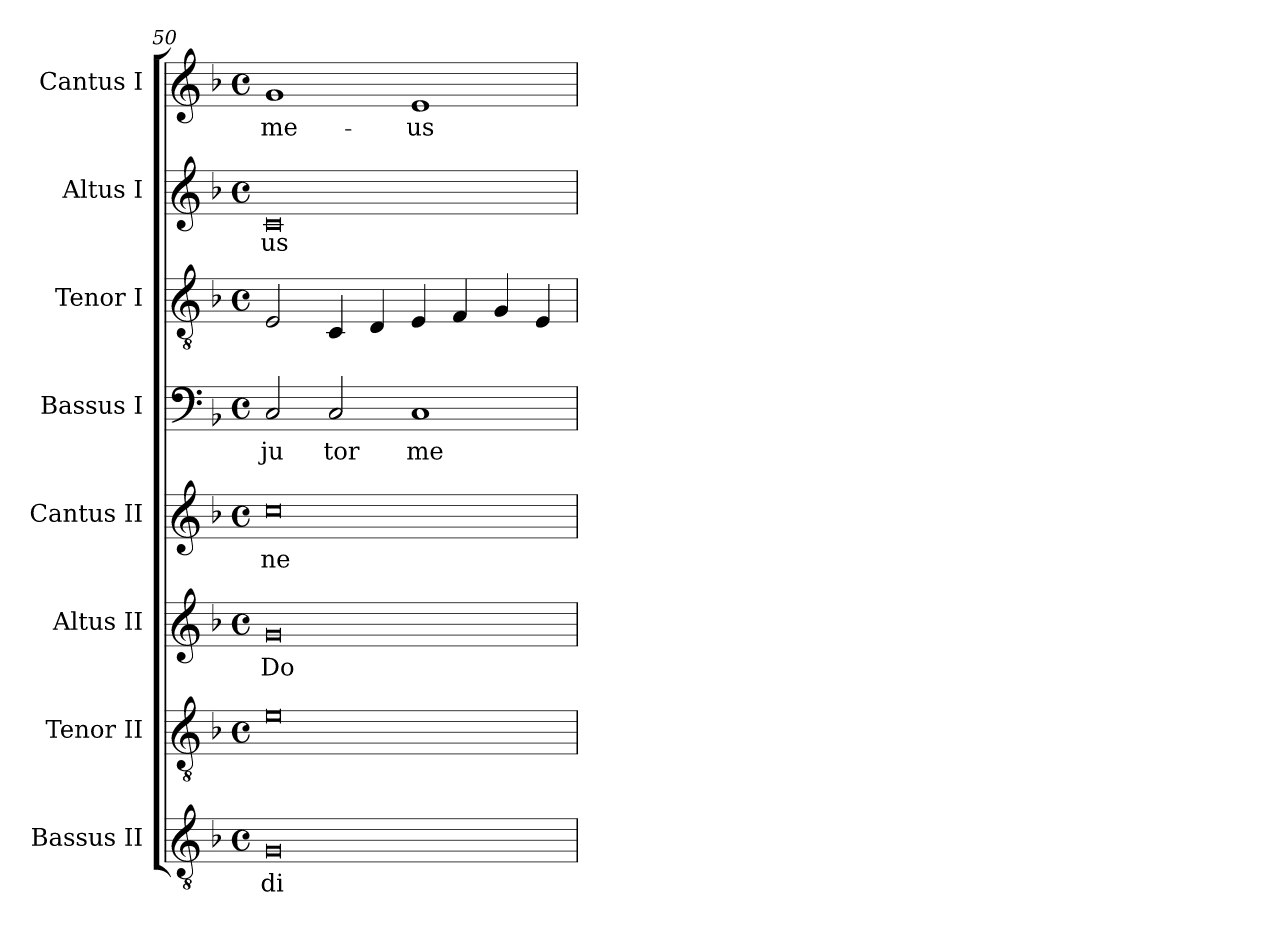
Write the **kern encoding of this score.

**kern	**text	**kern	**kern	**text	**kern	**text	**kern	**text	**kern	**kern	**text	**kern	**text
*part8	*part8	*part7	*part6	*part6	*part5	*part5	*part4	*part4	*part3	*part2	*part2	*part1	*part1
*staff8	*staff8	*staff7	*staff6	*staff6	*staff5	*staff5	*staff4	*staff4	*staff3	*staff2	*staff2	*staff1	*staff1
*I"Bassus II	*	*I"Tenor II	*I"Altus II	*	*I"Cantus II	*	*I"Bassus I	*	*I"Tenor I	*I"Altus I	*	*I"Cantus I	*
*clefGv2	*	*clefGv2	*clefG2	*	*clefG2	*	*clefF4	*	*clefGv2	*clefG2	*	*clefG2	*
*k[b-]	*	*k[b-]	*k[b-]	*	*k[b-]	*	*k[b-]	*	*k[b-]	*k[b-]	*	*k[b-]	*
*F:	*	*F:	*F:	*	*F:	*	*F:	*	*F:	*F:	*	*F:	*
*M4/4	*	*M4/4	*M4/4	*	*M4/4	*	*M4/4	*	*M4/4	*M4/4	*	*M4/4	*
*met(c)	*	*met(c)	*met(c)	*	*met(c)	*	*met(c)	*	*met(c)	*met(c)	*	*met(c)	*
=50	=50	=50	=50	=50	=50	=50	=50	=50	=50	=50	=50	=50	=50
!	!LO:LY:b:cj	!	!	!LO:LY:b:cj	!	!LO:LY:b:cj	!	!LO:LY:b:cj	!	!	!LO:LY:b:cj	!	!LO:LY:b:cj
0G	di	0e	0g	Do-	0cc	-ne-	2C/	ju	2E/	0c	-us	1g	me-
!	!	!	!	!	!	!	!	!LO:LY:b:cj	!	!	!	!	!
.	.	.	.	.	.	.	2C/	tor	4C/	.	.	.	.
.	.	.	.	.	.	.	.	.	4D/	.	.	.	.
!	!	!	!	!	!	!	!	!LO:LY:b:cj	!	!	!	!	!LO:LY:b:cj
.	.	.	.	.	.	.	1C	me	4E/	.	.	1e	-us
.	.	.	.	.	.	.	.	.	4F/	.	.	.	.
.	.	.	.	.	.	.	.	.	4G/	.	.	.	.
.	.	.	.	.	.	.	.	.	4E/	.	.	.	.
=	=	=	=	=	=	=	=	=	=	=	=	=	=
*-	*-	*-	*-	*-	*-	*-	*-	*-	*-	*-	*-	*-	*-
